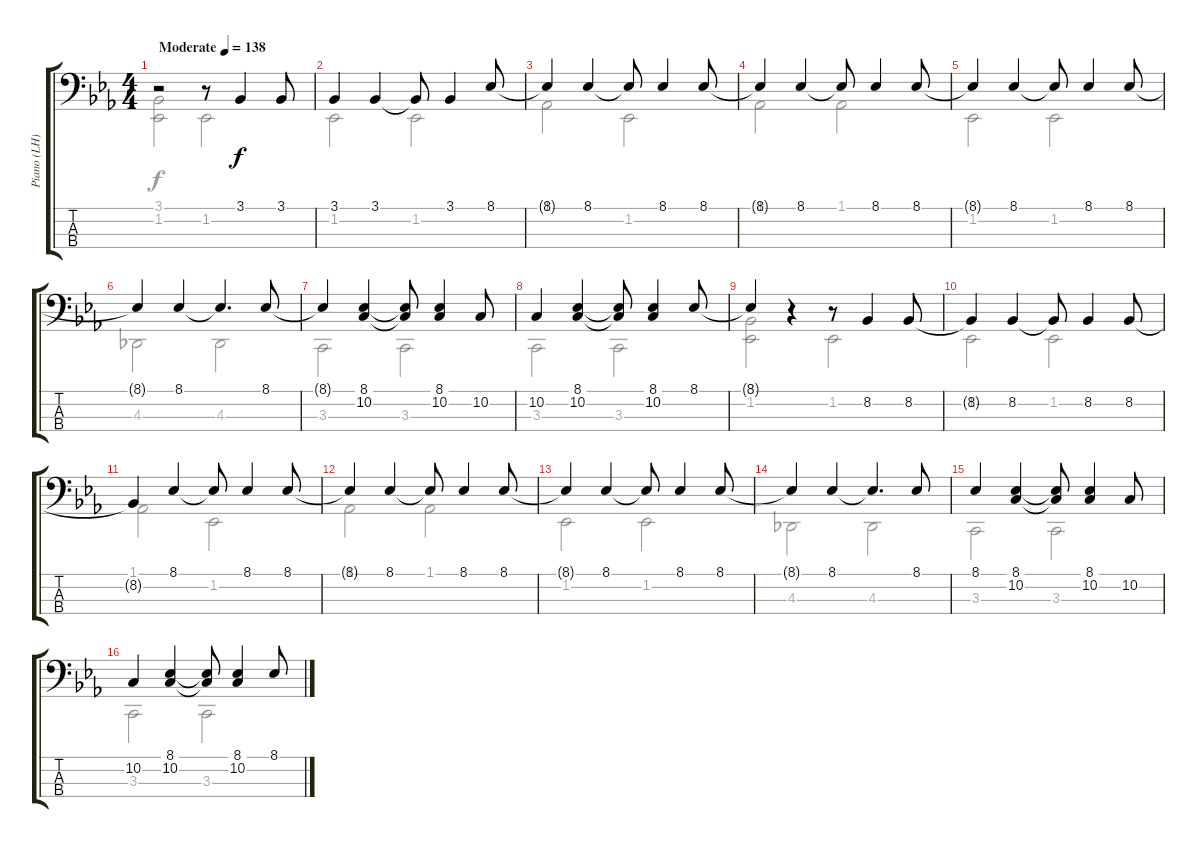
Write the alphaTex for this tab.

\track ("Piano (LH)" "Piano (LH)") {instrument acousticgrandpiano}
\staff {score tabs}
\tuning (G2 D2 A1 D1) {hide}
\voice
\ts (4 4)
\tempo (138 "Moderate")
\clef f4
\ks eb
r.2{dy f instrument acousticgrandpiano} r.8 3.1.4 3.1.8 |
3.1.4{beam Up} 3.1.4{beam Up} 3.1{t}.8{beam Up} 3.1.4{beam Up} 8.1.8{beam Up} |
8.1{t}.4 8.1.4 8.1{t}.8 8.1.4 8.1.8 |
8.1{t}.4{beam Up} 8.1.4{beam Up} 8.1{t}.8{beam Up} 8.1.4{beam Up} 8.1.8{beam Up} |
8.1{t}.4 8.1.4 8.1{t}.8 8.1.4 8.1.8 |
8.1{t}.4 8.1.4 8.1{t}.4{d} 8.1.8 |
8.1{t}.4 (8.1 10.2).4 (8.1{t} 10.2{t}).8 (8.1 10.2).4 10.2.8 |
10.2.4 (8.1 10.2).4 (8.1{t} 10.2{t}).8 (8.1 10.2).4 8.1.8 |
8.1{t}.4 r.4 r.8 8.2.4 8.2.8 |
8.2{t}.4 8.2.4 8.2{t}.8 8.2.4 8.2.8 |
8.2{t}.4 8.1.4 8.1{t}.8 8.1.4 8.1.8 |
8.1{t}.4 8.1.4 8.1{t}.8 8.1.4 8.1.8 |
8.1{t}.4 8.1.4 8.1{t}.8 8.1.4 8.1.8 |
8.1{t}.4 8.1.4 8.1{t}.4{d} 8.1.8 |
8.1.4 (8.1 10.2).4 (8.1{t} 10.2{t}).8 (8.1 10.2).4 10.2.8 |
10.2.4 (8.1 10.2).4 (8.1{t} 10.2{t}).8 (8.1 10.2).4 8.1.8
\voice
\clef f4
\ottava regular
\simile none
\ks eb
(3.1 1.2).2{dy f} 1.2.2 |
1.2.2 1.2.2 |
1.1.2 1.2.2 |
1.1.2 1.1.2 |
1.2.2 1.2.2 |
4.3.2 4.3.2 |
3.3.2 3.3.2 |
3.3.2 3.3.2 |
(3.1 1.2).2 1.2.2 |
1.2.2 1.2.2 |
1.1.2 1.2.2 |
1.1.2 1.1.2 |
1.2.2 1.2.2 |
4.3.2 4.3.2 |
3.3.2 3.3.2 |
3.3.2 3.3.2
